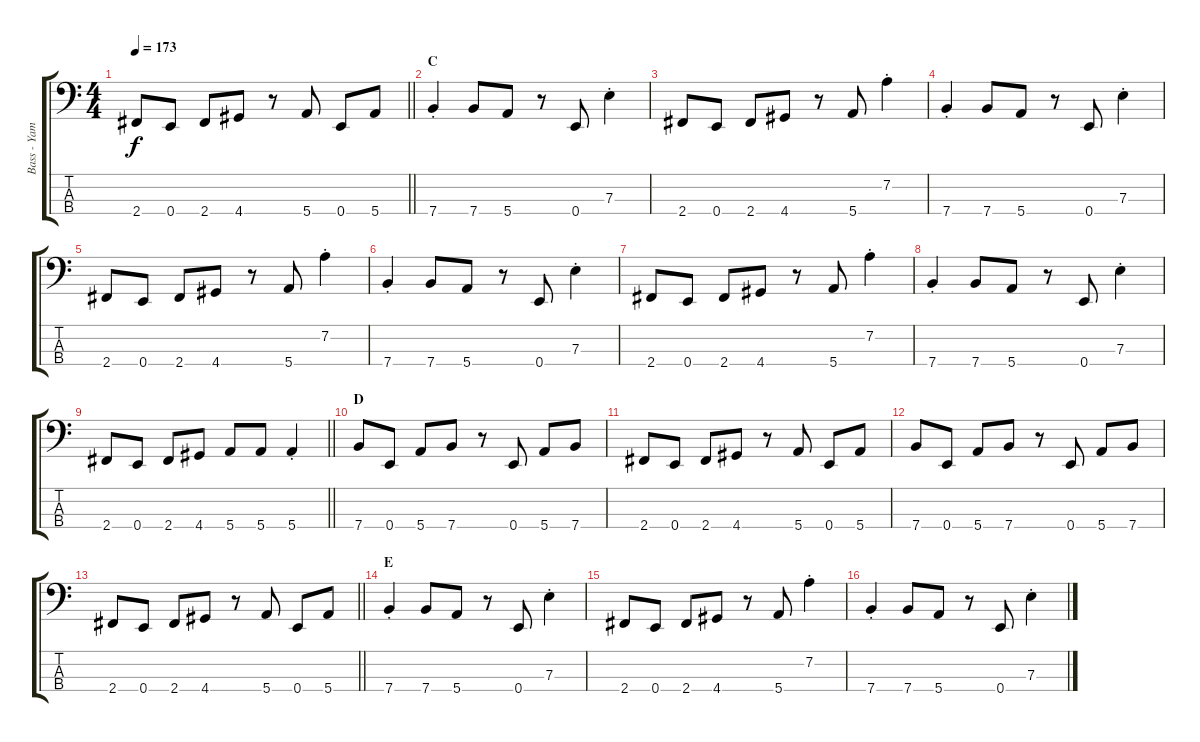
\track ("Bass - Yamada" "Bass - Yam") {instrument electricbasspick}
\staff {score tabs}
\tuning (G2 D2 A1 E1) {hide}
\ts (4 4)
\tempo 173
\clef f4
\barLineRight lightlight
\ks c
2.4.8{dy f} 0.4.8 2.4.8 4.4.8 r.8 5.4.8 0.4.8 5.4.8 |
\section ("" "C")
7.4{st}.4 7.4.8 5.4.8 r.8 0.4.8 7.3{st}.4 |
2.4.8 0.4.8 2.4.8 4.4.8 r.8 5.4.8 7.2{st}.4 |
7.4{st}.4 7.4.8 5.4.8 r.8 0.4.8 7.3{st}.4 |
2.4.8 0.4.8 2.4.8 4.4.8 r.8 5.4.8 7.2{st}.4 |
7.4{st}.4 7.4.8 5.4.8 r.8 0.4.8 7.3{st}.4 |
2.4.8 0.4.8 2.4.8 4.4.8 r.8 5.4.8 7.2{st}.4 |
7.4{st}.4 7.4.8 5.4.8 r.8 0.4.8 7.3{st}.4 |
\barLineRight lightlight
2.4.8 0.4.8 2.4.8 4.4.8 5.4.8 5.4.8 5.4{st}.4 |
\section ("" "D")
7.4.8 0.4.8 5.4.8 7.4.8 r.8 0.4.8 5.4.8 7.4.8 |
2.4.8 0.4.8 2.4.8 4.4.8 r.8 5.4.8 0.4.8 5.4.8 |
7.4.8 0.4.8 5.4.8 7.4.8 r.8 0.4.8 5.4.8 7.4.8 |
\barLineRight lightlight
2.4.8 0.4.8 2.4.8 4.4.8 r.8 5.4.8 0.4.8 5.4.8 |
\section ("" "E")
7.4{st}.4 7.4.8 5.4.8 r.8 0.4.8 7.3{st}.4 |
2.4.8 0.4.8 2.4.8 4.4.8 r.8 5.4.8 7.2{st}.4 |
7.4{st}.4 7.4.8 5.4.8 r.8 0.4.8 7.3{st}.4
